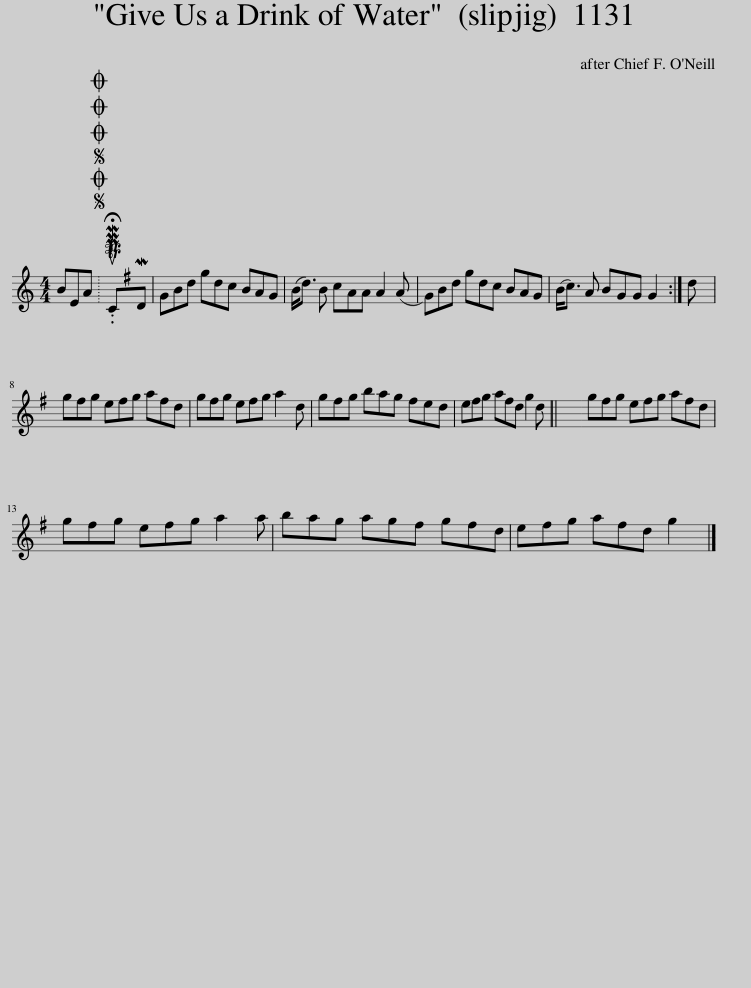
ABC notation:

X:1
L:1/8
M:4/4
I:linebreak $
K:C
V:1 treble
V:1
 BEA |SOSOOO .!fermata!PMTuCMD | GBd gdc BAG | (B<d) B cAA A2 A | GBd gdc BAG | %5
 (B<c) A BGG G2 :| d |$ g^fg efg afd | g^fg efg a2 d | g^fg bag fed | %10
 e^fg afd g2 d | g^fg efg afd |$ g^fg efg a2 a | bag ag^f gfd | e^fg afd g2 |] %15
